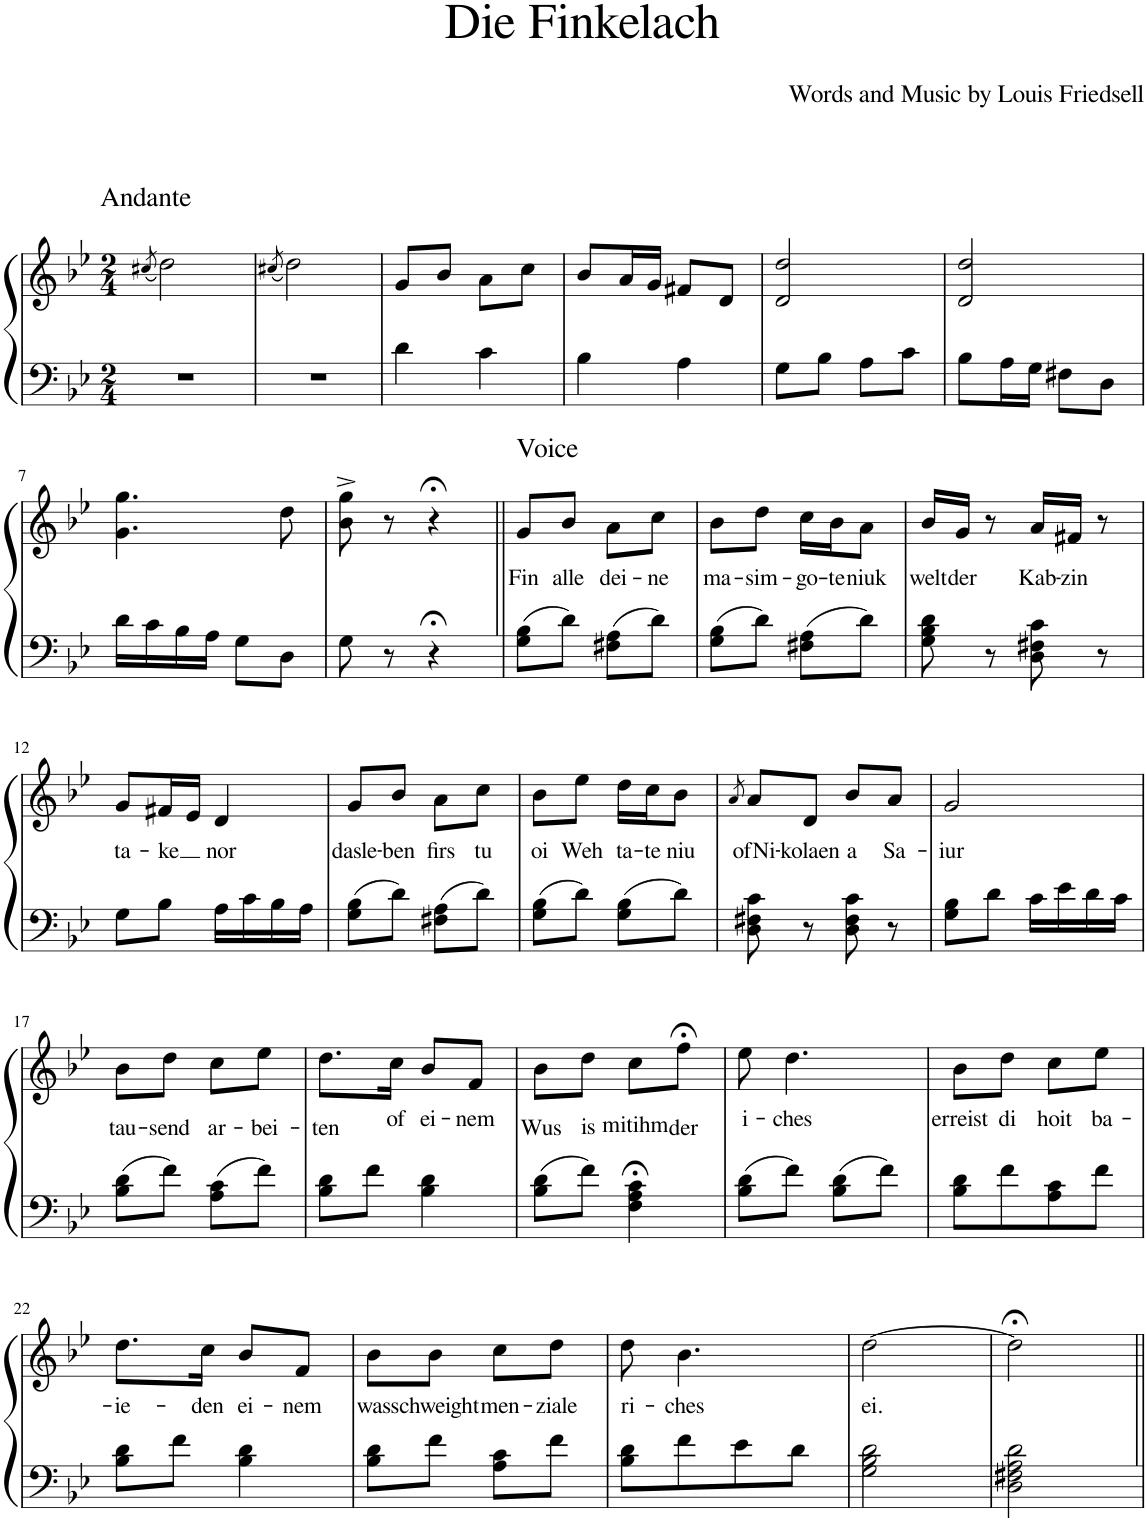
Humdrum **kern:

**kern	**kern	**text
*part1	*part1	*part1
*staff2	*staff1	*staff1
*I"Klavier	*	*
*I'Klav.	*	*
*clefF4	*clefG2	*
*k[b-e-]	*k[b-e-]	*
*M2/4	*M2/4	*
=1	=1	=1
.	(8qcc#X/	.
!	!LO:TX:a:t=Andante	!
2r	2dd\)	.
=2	=2	=2
.	(8qcc#X/	.
2r	2dd\)	.
=3	=3	=3
4d\	8g/L	.
.	8b-/J	.
4c\	8a\L	.
.	8cc\J	.
=4	=4	=4
4B-\	8b-/L	.
.	16a/L	.
.	16g/JJ	.
4A\	8f#X/L	.
.	8d/J	.
=5	=5	=5
8G\L	2d/ 2dd/	.
8B-\J	.	.
8A\L	.	.
8c\J	.	.
=6	=6	=6
8B-\L	2d/ 2dd/	.
16A\L	.	.
16G\JJ	.	.
8F#X\L	.	.
8D\J	.	.
!!LO:LB:g=z
=7	=7	=7
16d\LL	4.g\ 4.gg\	.
16c\	.	.
16B-\	.	.
16A\JJ	.	.
8G\L	.	.
8D\J	8dd\	.
=8	=8	=8
8G\	8b-\^ 8gg\^	.
8r	8r	.
4r;<	4r;<	.
=9||	=9||	=9||
!	!LO:TX:a:t=Voice	!
!	!	!LO:LY:b
8G\ 8B-\L	8g/L	Fin
!	!	!LO:LY:b
8d\J	8b-/J	alle
!	!	!LO:LY:b
8F#X\ 8A\L	8a\L	dei-
!	!	!LO:LY:b
8d\J	8cc\J	-ne
=10	=10	=10
!	!	!LO:LY:b
8G\ 8B-\L	8b-\L	ma-
!	!	!LO:LY:b
8d\J	8dd\J	-sim-
!	!	!LO:LY:b
8F#X\ 8A\L	16cc\LL	-go-
!	!	!LO:LY:b
.	16b-\J	-te
!	!	!LO:LY:b
8d\J	8a\J	niuk
=11	=11	=11
!	!	!LO:LY:b
8G\ 8B-\ 8d\	16b-/LL	welt
!	!	!LO:LY:b
.	16g/JJ	der
8r	8r	.
!	!	!LO:LY:b
8D\ 8F#X\ 8c\	16a/LL	Kab-
!	!	!LO:LY:b
.	16f#X/JJ	-zin
8r	8r	.
!!LO:LB:g=z
=12	=12	=12
!	!	!LO:LY:b
8G\L	8g/L	ta-
!	!	!LO:LY:b
8B-\J	16f#X/L	-ke
.	16e-/JJ	.
!	!	!LO:LY:b
16A\LL	4d/	nor
16c\	.	.
16B-\	.	.
16A\JJ	.	.
=13	=13	=13
!	!	!LO:LY:b
8G\ 8B-\L	8g/L	dasle-
!	!	!LO:LY:b
8d\J	8b-/J	-ben
!	!	!LO:LY:b
8F#X\ 8A\L	8a\L	firs
!	!	!LO:LY:b
8d\J	8cc\J	tu
=14	=14	=14
!	!	!LO:LY:b
8G\ 8B-\L	8b-\L	oi
!	!	!LO:LY:b
8d\J	8ee-\J	Weh
!	!	!LO:LY:b
8G\ 8B-\L	16dd\LL	ta-
!	!	!LO:LY:b
.	16cc\J	-te
!	!	!LO:LY:b
8d\J	8b-\J	niu
=15	=15	=15
.	8qa/	.
!	!	!LO:LY:b
8D\ 8F#X\ 8c\	8a/L	ofNi-
!	!	!LO:LY:b
8r	8d/J	-kolaen
!	!	!LO:LY:b
8D\ 8F#\ 8c\	8b-/L	a
!	!	!LO:LY:b
8r	8a/J	Sa-
=16	=16	=16
!	!	!LO:LY:b
8G\ 8B-\L	2g/	-iur
8d\J	.	.
16c\LL	.	.
16e-\	.	.
16d\	.	.
16c\JJ	.	.
!!LO:LB:g=z
=17	=17	=17
!	!	!LO:LY:b
8B-\ 8d\L	8b-\L	tau-
!	!	!LO:LY:b
8f\J	8dd\J	-send
!	!	!LO:LY:b
8A\ 8c\L	8cc\L	ar-
!	!	!LO:LY:b
8f\J	8ee-\J	-bei-
=18	=18	=18
!	!	!LO:LY:b
8B-\ 8d\L	8.dd\L	-ten
8f\J	.	.
!	!	!LO:LY:b
.	16cc\Jk	of
!	!	!LO:LY:b
4B-\ 4d\	8b-/L	ei-
!	!	!LO:LY:b
.	8f/J	-nem
=19	=19	=19
!	!	!LO:LY:b
8B-\ 8d\L	8b-\L	Wus
!	!	!LO:LY:b
8f\J	8dd\J	is
!	!	!LO:LY:b
4F\;< 4A\;< 4c\;<	8cc\L	mitihm
!	!	!LO:LY:b
.	8ff;<\J	der
=20	=20	=20
!	!	!LO:LY:b
8B-\ 8d\L	8ee-\	i-
!	!	!LO:LY:b
8f\J	4.dd\	-ches
8B-\ 8d\L	.	.
8f\J	.	.
=21	=21	=21
!	!	!LO:LY:b
8B-\ 8d\L	8b-\L	erreist
!	!	!LO:LY:b
8f\	8dd\J	di
!	!	!LO:LY:b
8A\ 8c\	8cc\L	hoit
!	!	!LO:LY:b
8f\J	8ee-\J	ba-
!!LO:LB:g=z
=22	=22	=22
!	!	!LO:LY:b
8B-\ 8d\L	8.dd\L	-ie-
8f\J	.	.
!	!	!LO:LY:b
.	16cc\Jk	-den
!	!	!LO:LY:b
4B-\ 4d\	8b-/L	ei-
!	!	!LO:LY:b
.	8f/J	-nem
=23	=23	=23
!	!	!LO:LY:b
8B-\ 8d\L	8b-\L	was
!	!	!LO:LY:b
8f\J	8b-\J	schweight
!	!	!LO:LY:b
8A\ 8c\L	8cc\L	men-
!	!	!LO:LY:b
8f\J	8dd\J	-ziale
=24	=24	=24
!	!	!LO:LY:b
8B-\ 8d\L	8dd\	ri-
!	!	!LO:LY:b
8f\	4.b-\	-ches
8e-\	.	.
8d\J	.	.
=25	=25	=25
!	!	!LO:LY:b
2G\ 2B-\ 2d\	[2dd\	ei.
=26	=26	=26
2D\ 2F#X\ 2A\ 2d\	2dd;<\]	.
=||	=||	=||
*-	*-	*-
